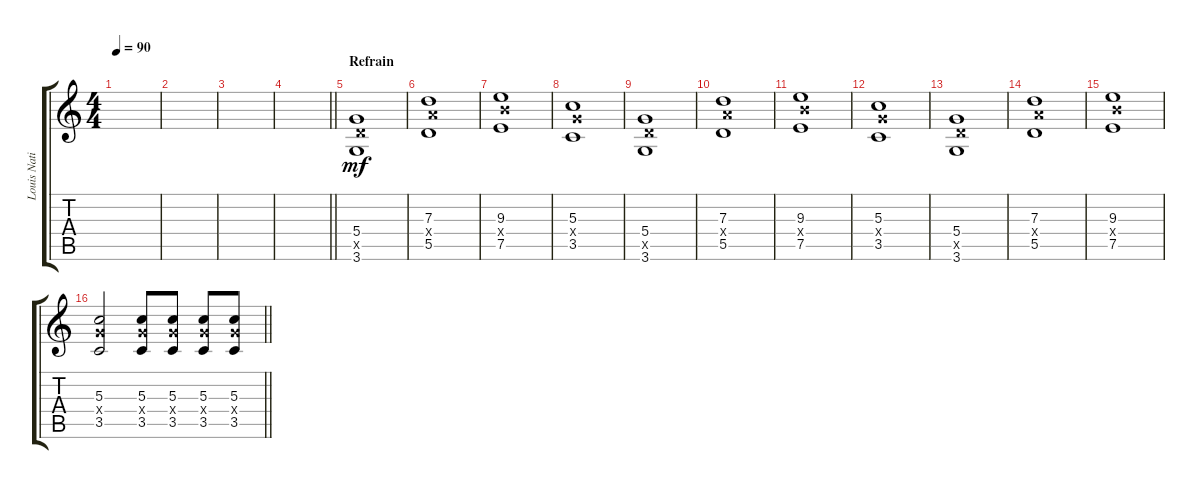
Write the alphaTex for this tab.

\track ("Louis Natividad's Guitar" "Louis Nati") {instrument overdrivenguitar}
\staff {score tabs}
\tuning (E4 B3 G3 D3 A2 E2) {hide}
\ts (4 4)
\tempo 90
\clef g2
\ks c
|
|
|
\barLineRight lightlight
|
\section ("" "Refrain")
(5.4 5.5{x} 3.6).1{dy mf} |
(7.3 7.4{x} 5.5).1 |
(9.3 9.4{x} 7.5).1 |
(5.3 5.4{x} 3.5).1 |
(5.4 5.5{x} 3.6).1 |
(7.3 7.4{x} 5.5).1 |
(9.3 9.4{x} 7.5).1 |
(5.3 5.4{x} 3.5).1 |
(5.4 5.5{x} 3.6).1 |
(7.3 7.4{x} 5.5).1 |
(9.3 9.4{x} 7.5).1 |
\barLineRight lightlight
(5.3 5.4{x} 3.5).2 (5.3 5.4{x} 3.5).8 (5.3 5.4{x} 3.5).8 (5.3 5.4{x} 3.5).8 (5.3 5.4{x} 3.5).8
